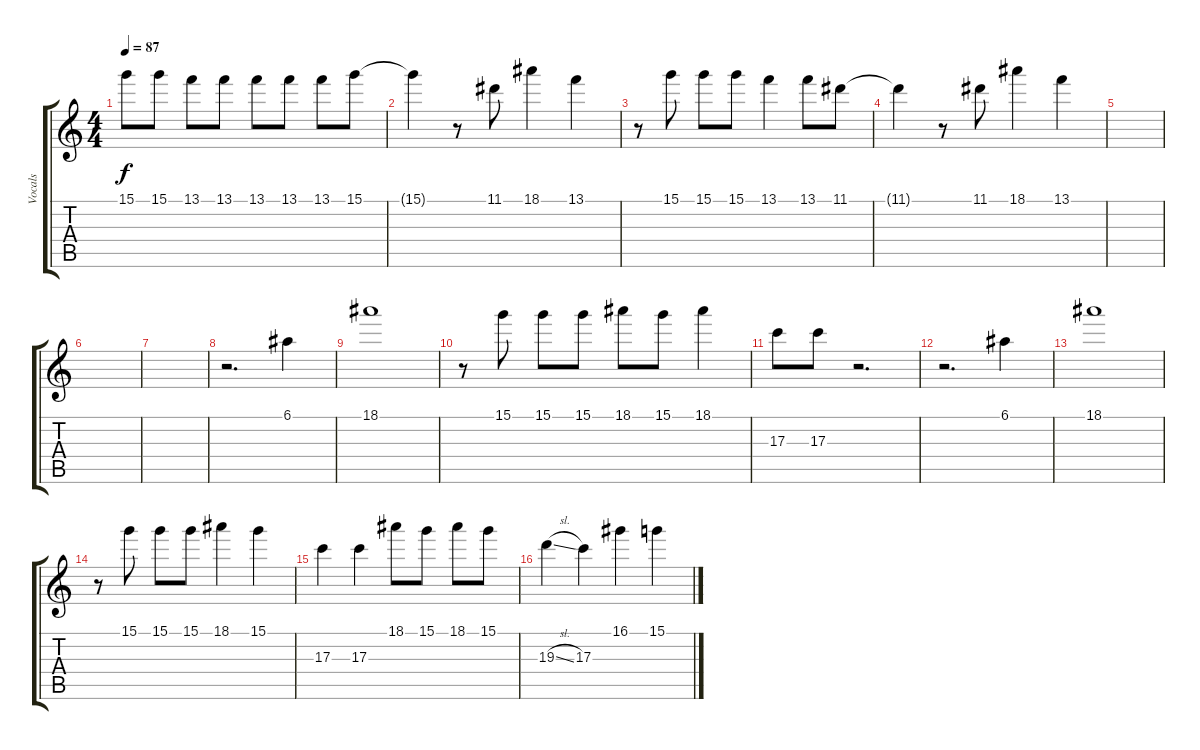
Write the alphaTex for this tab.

\track ("Vocals" "Vocals") {instrument acousticguitarsteel}
\staff {score tabs}
\tuning (E4 B3 G3 D3 A2 E2) {hide}
\ts (4 4)
\tempo 87
\clef g2
\ks c
15.1.8{dy f} 15.1.8 13.1.8 13.1.8 13.1.8 13.1.8 13.1.8 15.1.8 |
15.1{t}.4 r.8 11.1.8 18.1.4 13.1.4 |
r.8 15.1.8 15.1.8 15.1.8 13.1.4 13.1.8 11.1.8 |
11.1{t}.4 r.8 11.1.8 18.1.4 13.1.4 |
|
|
|
r.2{d} 6.1.4 |
18.1.1 |
r.8 15.1.8 15.1.8 15.1.8 18.1.8 15.1.8 18.1.4 |
17.3.8 17.3.8 r.2{d} |
r.2{d} 6.1.4 |
18.1.1 |
r.8 15.1.8 15.1.8 15.1.8 18.1.4 15.1.4 |
17.3.4 17.3.4 18.1.8 15.1.8 18.1.8 15.1.8 |
19.3{sl}.4 17.3.4 16.1.4 15.1.4
